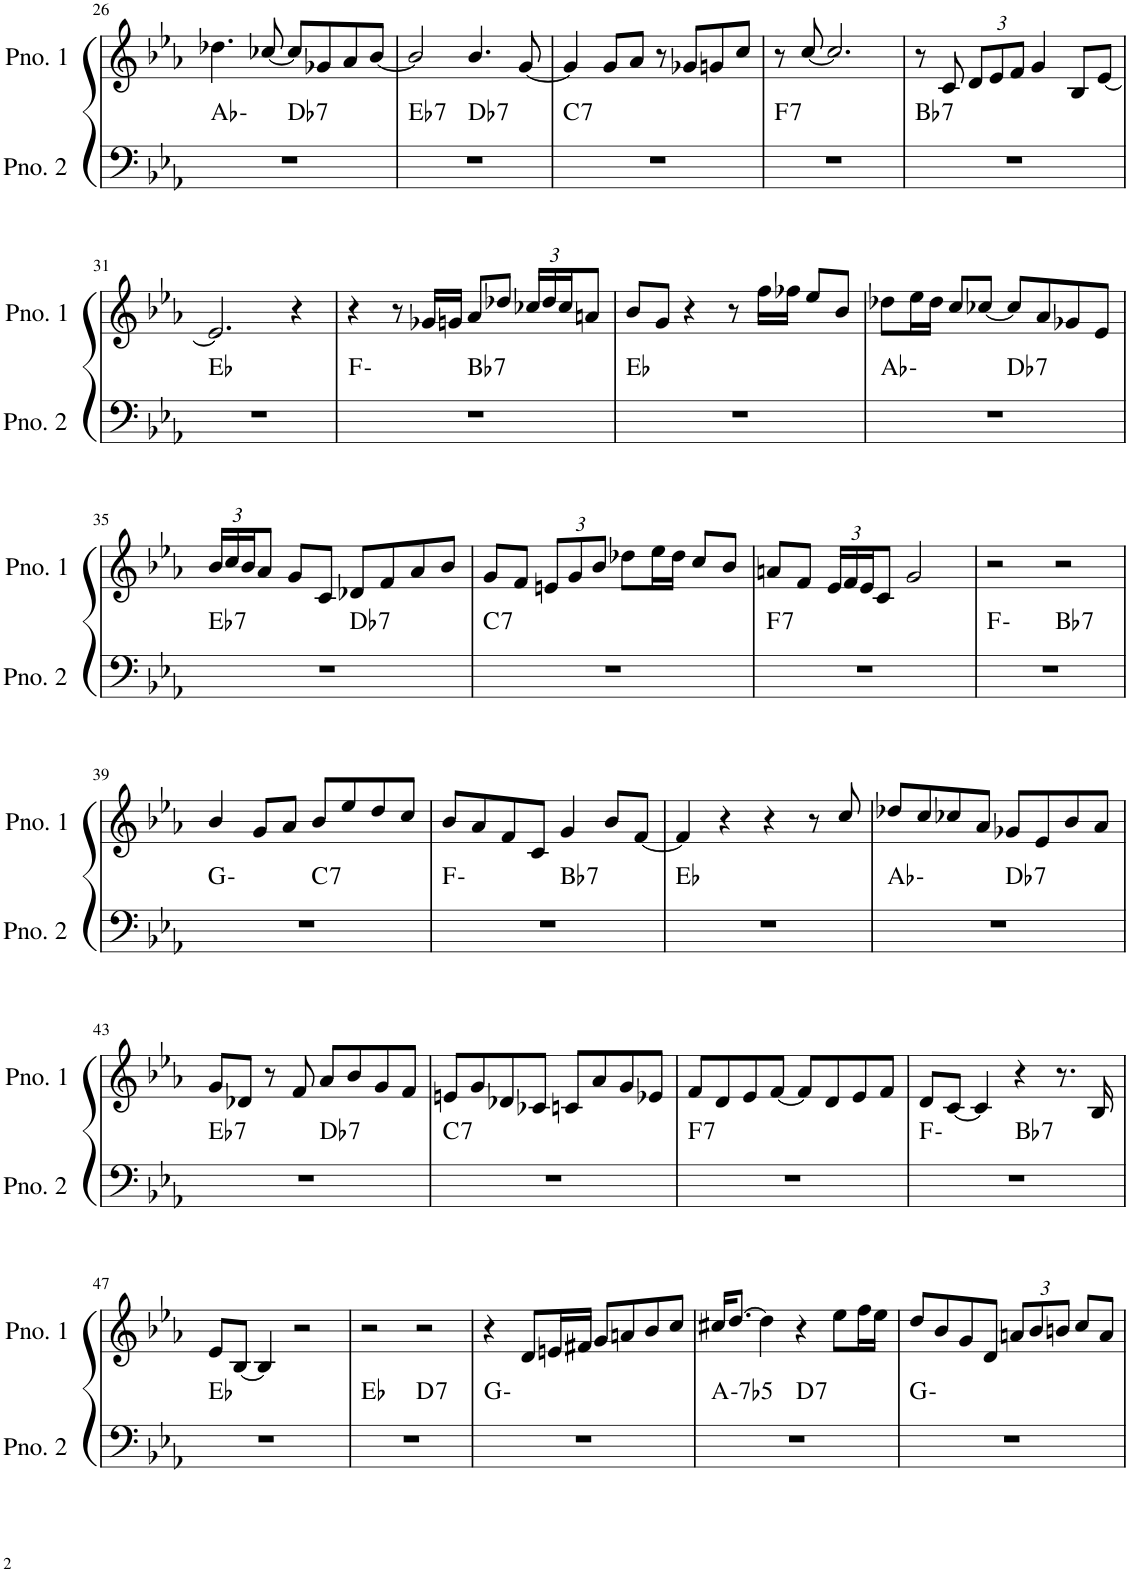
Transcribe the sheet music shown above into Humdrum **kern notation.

**kern	**harte	**kern
*part2	*part2	*part1
*staff2	*	*staff1
*I"ピアノ 2	*	*I"ピアノ 1
!!LO:PB:g=z
*clefF4	*	*clefG2
*k[b-e-a-]	*	*k[b-e-a-]
*M4/4	*	*M4/4
=26	=26	=26
*^	*	*
1r	2ryy	Ab:min	4.dd-X\
.	.	.	[8cc-X/
!	!	!LO:H:kt=7	!
.	2ryy	Db:7	8cc-/L]
.	.	.	8g-X/
.	.	.	8a-/
.	.	.	[8b-/J
=27	=27	=27	=27
!	!	!LO:H:kt=7	!
1r	2ryy	Eb:7	2b-/]
!	!	!LO:H:kt=7	!
.	2ryy	Db:7	4.b-/
.	.	.	[8g/
=28	=28	=28	=28
!	!	!LO:H:kt=7	!
*v	*v	*	*
1r	C:7	4g/]
.	.	8g/L
.	.	8a-/J
.	.	8r
.	.	8g-X/L
.	.	8gn/
.	.	8cc/J
=29	=29	=29
!	!LO:H:kt=7	!
1r	F:7	8r
.	.	[8cc/
.	.	2.cc/]
=30	=30	=30
!	!LO:H:kt=7	!
1r	Bb:7	8r
.	.	8c/
*	*	*Xbrackettup
.	.	12d/L
.	.	12e-/
.	.	12f/J
.	.	4g/
.	.	8B-/L
.	.	[8e-/J
!!LO:LB:g=z
=31	=31	=31
1r	Eb:maj	2.e-/]
.	.	4r
=32	=32	=32
*^	*	*
1r	2ryy	F:min	4r
.	.	.	8r
.	.	.	16g-X/LL
.	.	.	16gn/JJ
!	!	!LO:H:kt=7	!
.	2ryy	Bb:7	8a-/L
.	.	.	8dd-X/J
.	.	.	24cc-X/LL
.	.	.	24dd-/
.	.	.	24cc-/J
.	.	.	8an/J
*v	*v	*	*
=33	=33	=33
1r	Eb:maj	8b-/L
.	.	8g/J
.	.	4r
.	.	8r
.	.	16ff\LL
.	.	16ff-X\JJ
.	.	8ee-/L
.	.	8b-/J
=34	=34	=34
*^	*	*
1r	2ryy	Ab:min	8dd-X\L
.	.	.	16ee-\L
.	.	.	16dd-\JJ
.	.	.	8cc/L
.	.	.	[8cc-X/J
!	!	!LO:H:kt=7	!
.	2ryy	Db:7	8cc-/L]
.	.	.	8a-/
.	.	.	8g-X/
.	.	.	8e-/J
!!LO:LB:g=z
=35	=35	=35	=35
!	!	!LO:H:kt=7	!
1r	2ryy	Eb:7	24b-/LL
.	.	.	24cc/
.	.	.	24b-/J
.	.	.	8a-/J
.	.	.	8g/L
.	.	.	8c/J
!	!	!LO:H:kt=7	!
.	2ryy	Db:7	8d-X/L
.	.	.	8f/
.	.	.	8a-/
.	.	.	8b-/J
=36	=36	=36	=36
!	!	!LO:H:kt=7	!
*v	*v	*	*
1r	C:7	8g/L
.	.	8f/J
.	.	12en/L
.	.	12g/
.	.	12b-/J
.	.	8dd-X\L
.	.	16ee-\L
.	.	16dd-\JJ
.	.	8cc/L
.	.	8b-/J
=37	=37	=37
!	!LO:H:kt=7	!
1r	F:7	8an/L
.	.	8f/J
.	.	24e-/LL
.	.	24f/
.	.	24e-/J
.	.	8c/J
.	.	2g/
=38	=38	=38
*^	*	*
1r	2ryy	F:min	2r
!	!	!LO:H:kt=7	!
.	2ryy	Bb:7	2r
!!LO:LB:g=z
=39	=39	=39	=39
1r	2ryy	G:min	4b-/
.	.	.	8g/L
.	.	.	8a-/J
!	!	!LO:H:kt=7	!
.	2ryy	C:7	8b-/L
.	.	.	8ee-/
.	.	.	8dd/
.	.	.	8cc/J
=40	=40	=40	=40
1r	2ryy	F:min	8b-/L
.	.	.	8a-/
.	.	.	8f/
.	.	.	8c/J
!	!	!LO:H:kt=7	!
.	2ryy	Bb:7	4g/
.	.	.	8b-/L
.	.	.	[8f/J
*v	*v	*	*
=41	=41	=41
1r	Eb:maj	4f/]
.	.	4r
.	.	4r
.	.	8r
.	.	8cc/
=42	=42	=42
*^	*	*
1r	2ryy	Ab:min	8dd-X/L
.	.	.	8cc/
.	.	.	8cc-X/
.	.	.	8a-/J
!	!	!LO:H:kt=7	!
.	2ryy	Db:7	8g-X/L
.	.	.	8e-/
.	.	.	8b-/
.	.	.	8a-/J
!!LO:LB:g=z
=43	=43	=43	=43
!	!	!LO:H:kt=7	!
1r	2ryy	Eb:7	8g/L
.	.	.	8d-X/J
.	.	.	8r
.	.	.	8f/
!	!	!LO:H:kt=7	!
.	2ryy	Db:7	8a-/L
.	.	.	8b-/
.	.	.	8g/
.	.	.	8f/J
=44	=44	=44	=44
!	!	!LO:H:kt=7	!
*v	*v	*	*
1r	C:7	8en/L
.	.	8g/
.	.	8d-X/
.	.	8c-X/J
.	.	8cn/L
.	.	8a-/
.	.	8g/
.	.	8e-X/J
=45	=45	=45
!	!LO:H:kt=7	!
1r	F:7	8f/L
.	.	8d/
.	.	8e-/
.	.	[8f/J
.	.	8f/L]
.	.	8d/
.	.	8e-/
.	.	8f/J
=46	=46	=46
*^	*	*
1r	2ryy	F:min	8d/L
.	.	.	[8c/J
.	.	.	4c/]
!	!	!LO:H:kt=7	!
.	2ryy	Bb:7	4r
.	.	.	8.r
.	.	.	16B-/
*v	*v	*	*
!!LO:LB:g=z
=47	=47	=47
1r	Eb:maj	8e-/L
.	.	[8B-/J
.	.	4B-/]
.	.	2r
=48	=48	=48
*^	*	*
1r	2ryy	Eb:maj	2r
!	!	!LO:H:kt=7	!
.	2ryy	D:7	2r
*v	*v	*	*
=49	=49	=49
1r	G:min	4r
.	.	8d/L
.	.	16en/L
.	.	16f#X/JJ
.	.	8g/L
.	.	8an/
.	.	8b-/
.	.	8cc/J
=50	=50	=50
!	!LO:H:kt=-7b5	!
*^	*	*
1r	2ryy	A:hdim7	16cc#X/KL
.	.	.	[8.dd/J
.	.	.	4dd\]
!	!	!LO:H:kt=7	!
.	2ryy	D:7	4r
.	.	.	8ee-\L
.	.	.	16ff\L
.	.	.	16ee-\JJ
*v	*v	*	*
=51	=51	=51
1r	G:min	8dd/L
.	.	8b-/
.	.	8g/
.	.	8d/J
.	.	12an/L
.	.	12b-/
.	.	12bn/J
.	.	8cc/L
.	.	8a/J
=	=	=
*-	*-	*-
